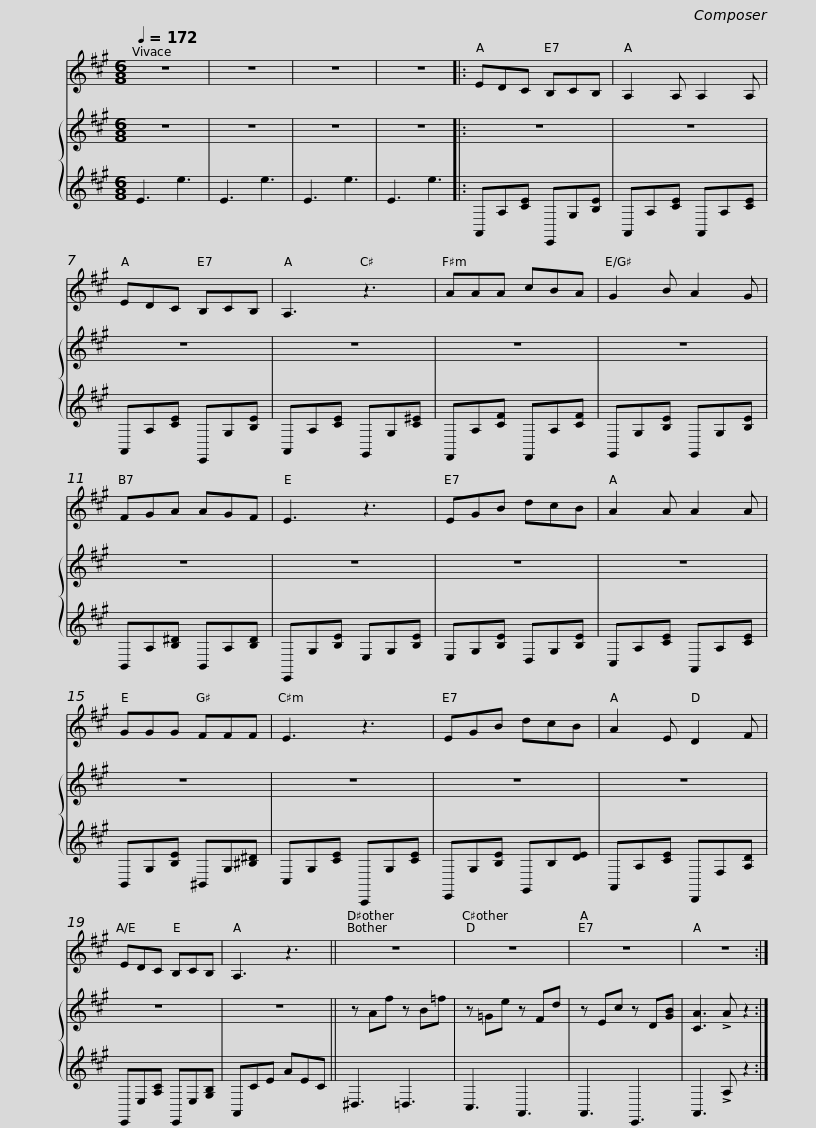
X:1
%%score 1 { 2 | 3 }
L:1/8
Q:1/4=172
M:6/8
I:linebreak $
K:A
V:1 treble
V:2 treble
V:3 treble
V:1
 z6 | z6 | z6 | z6 |: EDC B,CB, | %5
 A,2 A, A,2 A, | EDC B,CB, |$ A,3 z3 | AAA cBA | G2 B A2 G | %10
 FGA AGF | E3 z3 | EGB dcB |$ A2 A A2 A | GGG FFF | %15
 E3 z3 | EGB dcB | A2 E D2 F |$ EDC B,CB, | A,3 z3 || %20
 z6 | z6 | z6 | z6 :| %24
V:2
 z6 | z6 | z6 | z6 |: z6 | %5
 z6 | z6 |$ z6 | z6 | z6 | %10
 z6 | z6 | z6 |$ z6 | z6 | %15
 z6 | z6 | z6 |$ z6 | z6 || %20
 z Af z B=f | z =Ge z Fd | z Ec z D[GB] | [CA]3 !>!A z2 :| %24
V:3
 E3 e3 | E3 e3 | E3 e3 | E3 e3 |: A,,A,[CE] E,,G,[B,E] | %5
 A,,A,[CE] A,,A,[CE] | A,,A,[CE] E,,G,[B,E] |$ A,,A,[CE] G,,G,[C^E] | F,,A,[CF] F,,A,[CF] | G,,G,[B,E] G,,G,[B,E] | %10
 B,,A,[B,^D] B,,A,[B,D] | E,,G,[B,E] E,G,[B,E] | E,G,[B,E] D,G,[B,E] |$ C,A,[CE] A,,A,[CE] | B,,G,[B,E] ^B,,G,[^B,^D] | %15
 C,G,[CE] C,,G,[CE] | E,,G,[B,E] G,,B,[DE] | A,,A,[CE] D,,F,[A,D] |$ E,,E,[A,C] E,,E,[G,B,] | A,,CE AEC || %20
 ^D,3 =D,3 | C,3 A,,3 | A,,3 E,,3 | A,,3 !>!A, z2 :| %24
